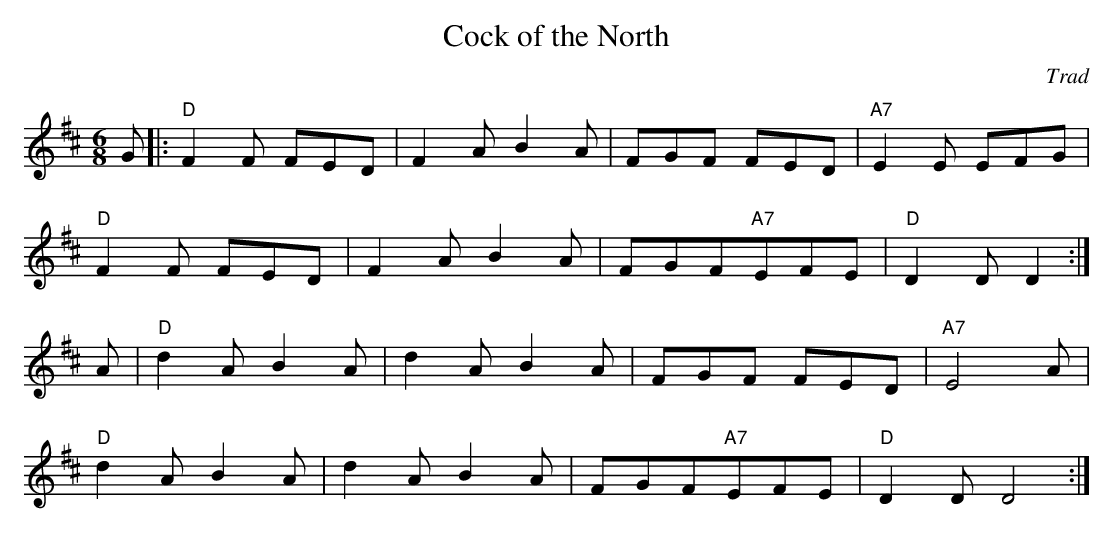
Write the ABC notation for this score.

X:1
T:Cock of the North
C:Trad
M:6/8
L:1/8
K:D
G|:"D"F2F FED|F2A B2A|FGF FED|"A7"E2E EFG|
"D"F2F FED|F2A B2A|FGF"A7"EFE|"D"D2D D2:|
A|"D"d2A B2A|d2A B2A|FGF FED|"A7"E4A|
"D"d2A B2A|d2A B2A|FGF"A7"EFE|"D"D2D D4:|
